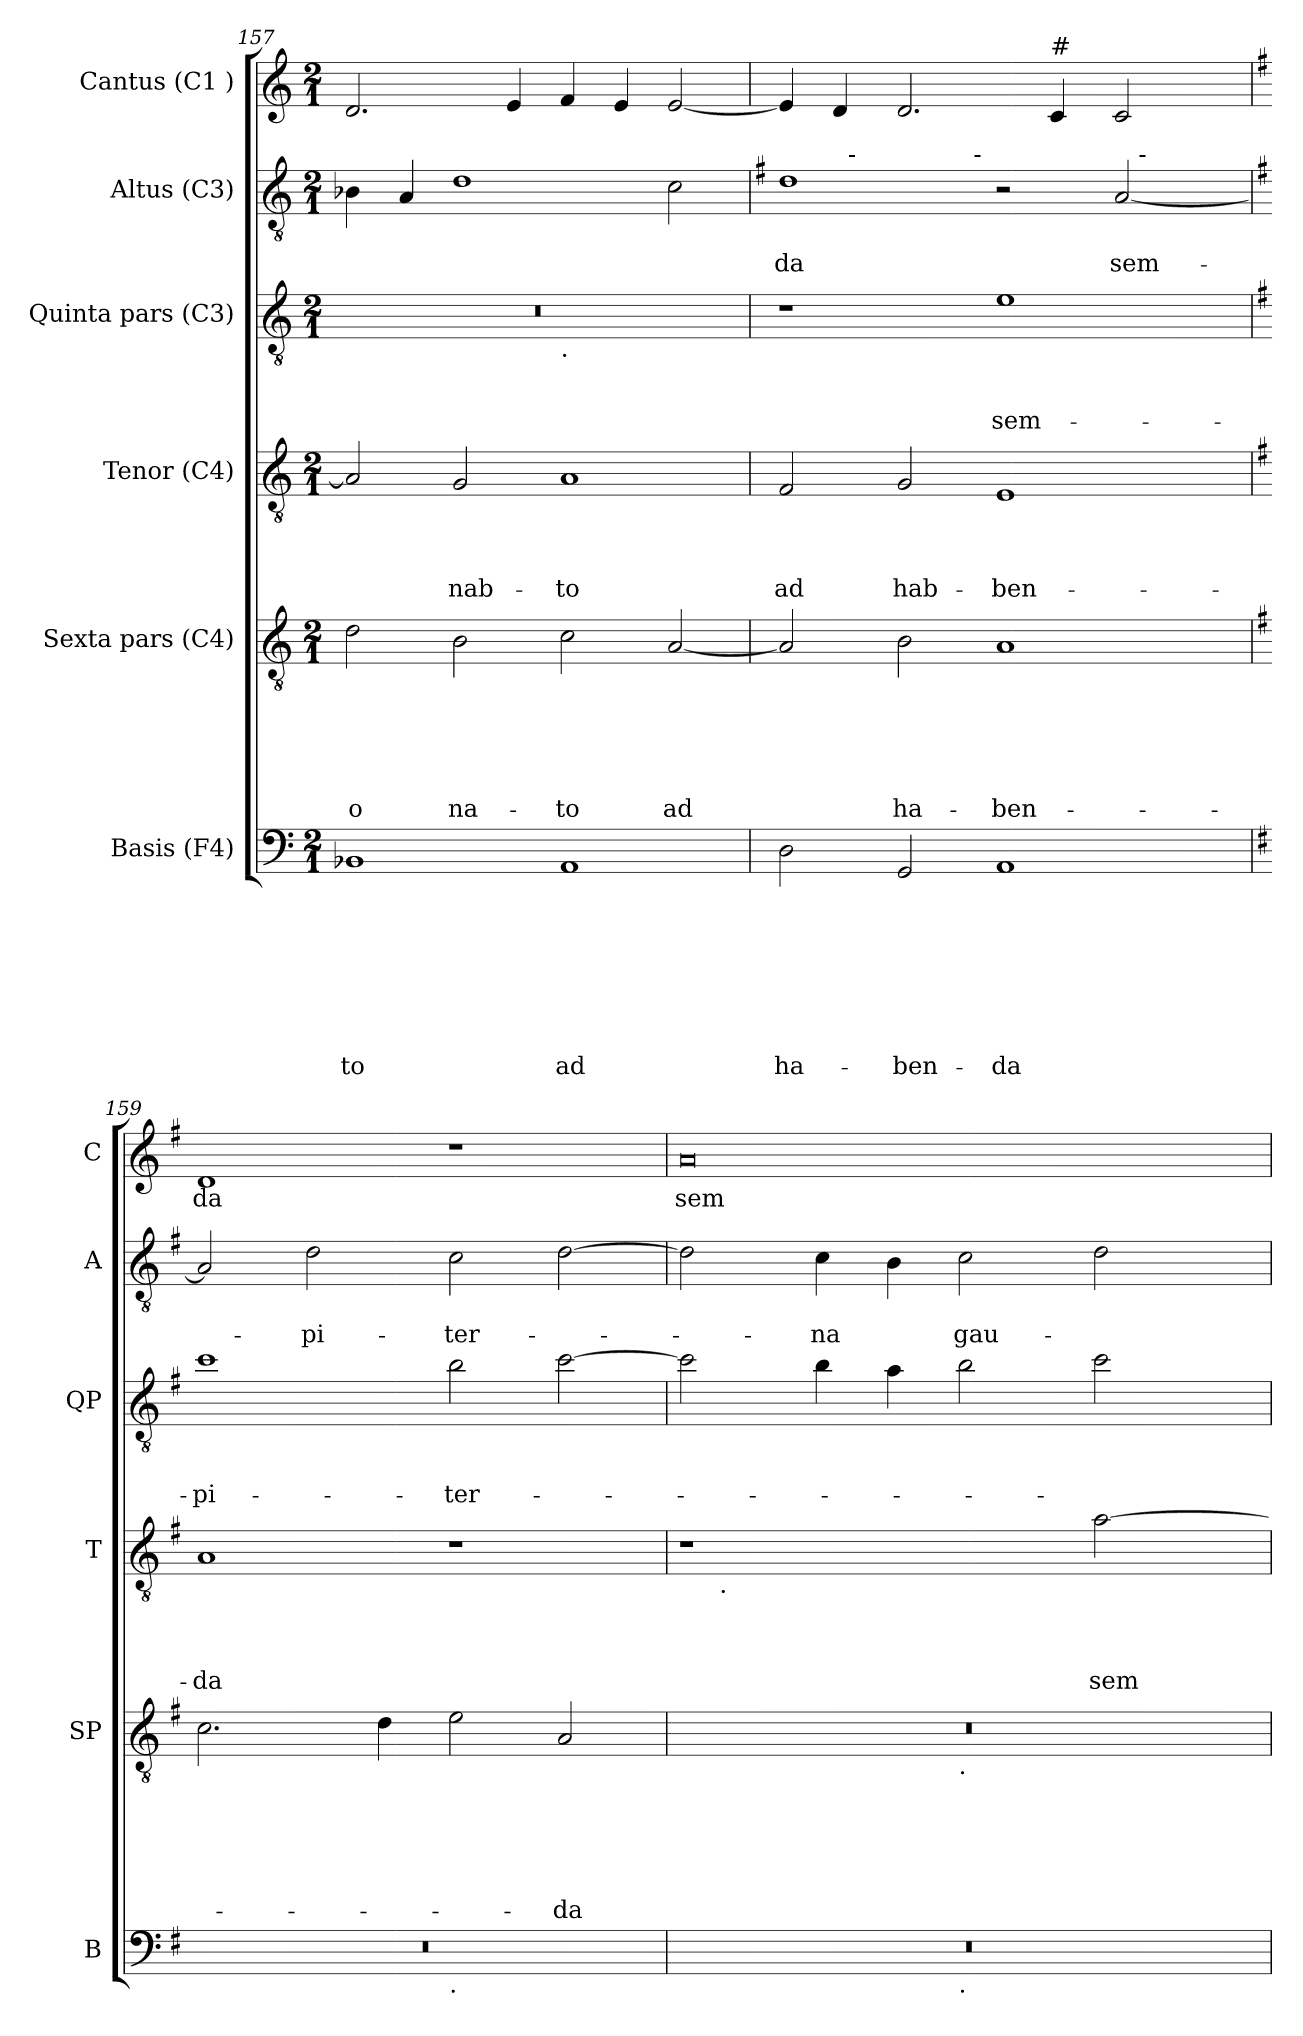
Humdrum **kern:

**kern	**text	**text	**text	**text	**text	**text	**text	**text	**kern	**text	**text	**text	**text	**text	**text	**kern	**text	**text	**text	**text	**kern	**text	**text	**text	**kern	**text	**text	**kern	**text
*part6	*part6	*part6	*part6	*part6	*part6	*part6	*part6	*part6	*part5	*part5	*part5	*part5	*part5	*part5	*part5	*part4	*part4	*part4	*part4	*part4	*part3	*part3	*part3	*part3	*part2	*part2	*part2	*part1	*part1
*staff6	*staff6	*staff6	*staff6	*staff6	*staff6	*staff6	*staff6	*staff6	*staff5	*staff5	*staff5	*staff5	*staff5	*staff5	*staff5	*staff4	*staff4	*staff4	*staff4	*staff4	*staff3	*staff3	*staff3	*staff3	*staff2	*staff2	*staff2	*staff1	*staff1
*I"Basis (F4)	*	*	*	*	*	*	*	*	*I"Sexta pars (C4)	*	*	*	*	*	*	*I"Tenor (C4)	*	*	*	*	*I"Quinta pars (C3)	*	*	*	*I"Altus (C3)	*	*	*I"Cantus (C1 )	*
*I'B	*	*	*	*	*	*	*	*	*I'SP	*	*	*	*	*	*	*I'T	*	*	*	*	*I'QP	*	*	*	*I'A	*	*	*I'C	*
*clefF4	*	*	*	*	*	*	*	*	*clefGv2	*	*	*	*	*	*	*clefGv2	*	*	*	*	*clefGv2	*	*	*	*clefGv2	*	*	*clefG2	*
*k[]	*	*	*	*	*	*	*	*	*k[]	*	*	*	*	*	*	*k[]	*	*	*	*	*k[]	*	*	*	*k[]	*	*	*k[]	*
*C:	*	*	*	*	*	*	*	*	*C:	*	*	*	*	*	*	*C:	*	*	*	*	*C:	*	*	*	*C:	*	*	*C:	*
*M2/1	*	*	*	*	*	*	*	*	*M2/1	*	*	*	*	*	*	*M2/1	*	*	*	*	*M2/1	*	*	*	*M2/1	*	*	*M2/1	*
=157	=157	=157	=157	=157	=157	=157	=157	=157	=157	=157	=157	=157	=157	=157	=157	=157	=157	=157	=157	=157	=157	=157	=157	=157	=157	=157	=157	=157	=157
!	!	!	!	!	!	!	!	!LO:LY:b	!	!	!	!	!	!	!LO:LY:b	!	!	!	!	!	!	!	!	!	!	!	!	!	!
*	*	*	*	*	*	*	*	*	*	*	*	*	*	*	*	*	*	*	*	*	*^	*	*	*	*	*	*	*	*
1BB-X	.	.	.	.	.	.	.	-to	2d\	.	.	.	.	.	-o	2A/]	.	.	.	.	0r	1ryy	.	.	.	4B-X\	.	.	2.d/	.
.	.	.	.	.	.	.	.	.	.	.	.	.	.	.	.	.	.	.	.	.	.	.	.	.	.	4A/	.	.	.	.
!	!	!	!	!	!	!	!	!	!	!	!	!	!	!	!LO:LY:b	!	!	!	!	!LO:LY:b	!	!	!	!	!	!	!	!	!	!
.	.	.	.	.	.	.	.	.	2B\	.	.	.	.	.	na-	2G/	.	.	.	nab-	.	.	.	.	.	1d	.	.	.	.
.	.	.	.	.	.	.	.	.	.	.	.	.	.	.	.	.	.	.	.	.	.	.	.	.	.	.	.	.	4e/	.
!	!	!	!	!	!	!	!	!	!	!	!	!	!	!	!	!	!	!	!	!	!	!LO:TX:b:t=.	!	!	!	!	!	!	!	!
!	!	!	!	!	!	!	!	!LO:LY:b	!	!	!	!	!	!	!LO:LY:b	!	!	!	!	!LO:LY:b	!	!	!	!	!	!	!	!	!	!
1AA	.	.	.	.	.	.	.	ad	2c\	.	.	.	.	.	-to	1A	.	.	.	-to	.	1ryy	.	.	.	.	.	.	4f/	.
.	.	.	.	.	.	.	.	.	.	.	.	.	.	.	.	.	.	.	.	.	.	.	.	.	.	.	.	.	4e/	.
!	!	!	!	!	!	!	!	!	!	!	!	!	!	!	!LO:LY:b	!	!	!	!	!	!	!	!	!	!	!	!	!	!	!
.	.	.	.	.	.	.	.	.	[<2A/	.	.	.	.	.	ad	.	.	.	.	.	.	.	.	.	.	2c\	.	.	[<2e/	.
*	*	*	*	*	*	*	*	*	*	*	*	*	*	*	*	*	*	*	*	*	*v	*v	*	*	*	*	*	*	*	*
!!LO:LB:g=z
=158	=158	=158	=158	=158	=158	=158	=158	=158	=158	=158	=158	=158	=158	=158	=158	=158	=158	=158	=158	=158	=158	=158	=158	=158	=158	=158	=158	=158	=158
*	*	*	*	*	*	*	*	*	*	*	*	*	*	*	*	*	*	*	*	*	*	*	*	*	*k[f#]	*	*	*	*
*	*	*	*	*	*	*	*	*	*	*	*	*	*	*	*	*	*	*	*	*	*	*	*	*	*G:	*	*	*	*
*	*	*	*	*	*	*	*	*	*	*	*	*	*	*	*	*	*	*	*	*	*^	*	*	*	*	*	*	*	*
!	!	!	!	!	!	!	!	!LO:LY:b	!	!	!	!	!	!	!	!	!	!	!	!LO:LY:b	!	!	!	!	!	!	!	!LO:LY:b	!	!
*	*	*	*	*	*	*	*	*	*	*	*	*	*	*	*	*	*	*	*	*	*	*	*	*	*	*^	*	*	*	*
*	*	*	*	*	*	*	*	*	*	*	*	*	*	*	*	*	*	*	*	*	*	*	*	*	*	*	*^	*	*	*	*
*	*	*	*	*	*	*	*	*	*	*	*	*	*	*	*	*	*	*	*	*	*v	*v	*	*	*	*	*	*^	*	*	*	*
2D\	.	.	.	.	.	.	.	ha-	2A/]	.	.	.	.	.	.	2F/	.	.	.	ad	1r	.	.	.	1d	4ryy	2...ryy	1ryy	.	-da	4e/]	.
.	.	.	.	.	.	.	.	.	.	.	.	.	.	.	.	.	.	.	.	.	.	.	.	.	.	32ryy	.	.	.	.	4d/	.
!	!	!	!	!	!	!	!	!	!	!	!	!	!	!	!	!	!	!	!	!	!	!	!	!	!	!LO:TX:a:t=-	!	!	!	!	!	!
.	.	.	.	.	.	.	.	.	.	.	.	.	.	.	.	.	.	.	.	.	.	.	.	.	.	1ryy	.	.	.	.	.	.
!	!	!	!	!	!	!	!	!LO:LY:b	!	!	!	!	!	!	!LO:LY:b	!	!	!	!	!LO:LY:b	!	!	!	!	!	!	!	!	!	!	!	!
2GG/	.	.	.	.	.	.	.	-ben-	2B\	.	.	.	.	.	ha-	2G/	.	.	.	hab-	.	.	.	.	.	.	.	.	.	.	2.d/	.
!	!	!	!	!	!	!	!	!	!	!	!	!	!	!	!	!	!	!	!	!	!	!	!	!	!	!	!LO:TX:a:t=-	!	!	!	!	!
.	.	.	.	.	.	.	.	.	.	.	.	.	.	.	.	.	.	.	.	.	.	.	.	.	.	.	1ryy	.	.	.	.	.
!	!	!	!	!	!	!	!	!LO:LY:b	!	!	!	!	!	!	!LO:LY:b	!	!	!	!	!LO:LY:b	!	!	!	!LO:LY:b	!	!	!	!	!	!	!	!
1AA	.	.	.	.	.	.	.	-da	1A	.	.	.	.	.	-ben-	1E	.	.	.	-ben-	1e	.	.	sem-	2r	.	.	2ryy	.	.	.	.
!	!	!	!	!	!	!	!	!	!	!	!	!	!	!	!	!	!	!	!	!	!	!	!	!	!	!	!	!	!	!	!LO:TX:a:t=#	!
.	.	.	.	.	.	.	.	.	.	.	.	.	.	.	.	.	.	.	.	.	.	.	.	.	.	.	.	.	.	.	4c/	.
.	.	.	.	.	.	.	.	.	.	.	.	.	.	.	.	.	.	.	.	.	.	.	.	.	.	2ryy	.	.	.	.	.	.
!	!	!	!	!	!	!	!	!	!	!	!	!	!	!	!	!	!	!	!	!	!	!	!	!	!	!	!	!	!	!LO:LY:b	!	!
.	.	.	.	.	.	.	.	.	.	.	.	.	.	.	.	.	.	.	.	.	.	.	.	.	[<2A/	.	.	16ryy	.	sem-	2c/	.
!	!	!	!	!	!	!	!	!	!	!	!	!	!	!	!	!	!	!	!	!	!	!	!	!	!	!	!	!LO:TX:a:t=-	!	!	!	!
.	.	.	.	.	.	.	.	.	.	.	.	.	.	.	.	.	.	.	.	.	.	.	.	.	.	.	.	4..ryy	.	.	.	.
.	.	.	.	.	.	.	.	.	.	.	.	.	.	.	.	.	.	.	.	.	.	.	.	.	.	8..ryy	.	.	.	.	.	.
.	.	.	.	.	.	.	.	.	.	.	.	.	.	.	.	.	.	.	.	.	.	.	.	.	.	.	16ryy	.	.	.	.	.
*	*	*	*	*	*	*	*	*	*	*	*	*	*	*	*	*	*	*	*	*	*	*	*	*	*v	*v	*v	*v	*	*	*	*
=159	=159	=159	=159	=159	=159	=159	=159	=159	=159	=159	=159	=159	=159	=159	=159	=159	=159	=159	=159	=159	=159	=159	=159	=159	=159	=159	=159	=159	=159
*k[f#]	*	*	*	*	*	*	*	*	*k[f#]	*	*	*	*	*	*	*k[f#]	*	*	*	*	*k[f#]	*	*	*	*	*	*	*k[f#]	*
*G:	*	*	*	*	*	*	*	*	*G:	*	*	*	*	*	*	*G:	*	*	*	*	*G:	*	*	*	*	*	*	*G:	*
*	*	*	*	*	*	*	*	*	*	*	*	*	*	*	*	*	*	*	*	*	*	*	*	*	*^	*	*	*	*
*	*	*	*	*	*	*	*	*	*	*	*	*	*	*	*	*	*	*	*	*	*	*	*	*	*	*^	*	*	*	*
*	*	*	*	*	*	*	*	*	*	*	*	*	*	*	*	*	*	*	*	*	*	*	*	*	*	*	*^	*	*	*	*
!	!	!	!	!	!	!	!	!	!	!	!	!	!	!	!	!	!	!	!	!LO:LY:b	!	!	!	!LO:LY:b	!	!	!	!	!	!	!	!LO:LY:b
*^	*	*	*	*	*	*	*	*	*	*	*	*	*	*	*	*	*	*	*	*	*	*	*	*	*v	*v	*v	*v	*	*	*	*
0r	1ryy	.	.	.	.	.	.	.	.	2.c\	.	.	.	.	.	.	1A	.	.	.	-da	1cc	.	.	-pi-	2A/]	.	.	1d	-da
!	!	!	!	!	!	!	!	!	!	!	!	!	!	!	!	!	!	!	!	!	!	!	!	!	!	!	!	!LO:LY:b	!	!
.	.	.	.	.	.	.	.	.	.	.	.	.	.	.	.	.	.	.	.	.	.	.	.	.	.	2d\	.	-pi-	.	.
.	.	.	.	.	.	.	.	.	.	4d\	.	.	.	.	.	.	.	.	.	.	.	.	.	.	.	.	.	.	.	.
!	!LO:TX:b:t=.	!	!	!	!	!	!	!	!	!	!	!	!	!	!	!	!	!	!	!	!	!	!	!	!	!	!	!	!	!
!	!	!	!	!	!	!	!	!	!	!	!	!	!	!	!	!	!	!	!	!	!	!	!	!	!LO:LY:b	!	!	!LO:LY:b	!	!
.	1ryy	.	.	.	.	.	.	.	.	2e\	.	.	.	.	.	.	1r	.	.	.	.	2b\	.	.	-ter-	2c\	.	-ter-	1r	.
!	!	!	!	!	!	!	!	!	!	!	!	!	!	!	!	!LO:LY:b	!	!	!	!	!	!	!	!	!	!	!	!	!	!
.	.	.	.	.	.	.	.	.	.	2A/	.	.	.	.	.	-da	.	.	.	.	.	[>2cc\	.	.	.	[>2d\	.	.	.	.
=160	=160	=160	=160	=160	=160	=160	=160	=160	=160	=160	=160	=160	=160	=160	=160	=160	=160	=160	=160	=160	=160	=160	=160	=160	=160	=160	=160	=160	=160	=160
!	!	!	!	!	!	!	!	!	!	!	!	!	!	!	!	!	!	!	!	!	!	!	!	!	!	!	!	!	!	!LO:LY:b
*	*	*	*	*	*	*	*	*	*	*^	*	*	*	*	*	*	*^	*	*	*	*	*	*	*	*	*	*	*	*	*
0r	1ryy	.	.	.	.	.	.	.	.	0r	1ryy	.	.	.	.	.	.	1r	16.ryy	.	.	.	.	2cc\]	.	.	.	2d\]	.	.	0a	sem-
!	!	!	!	!	!	!	!	!	!	!	!	!	!	!	!	!	!	!	!LO:TX:b:t=.	!	!	!	!	!	!	!	!	!	!	!	!	!
.	.	.	.	.	.	.	.	.	.	.	.	.	.	.	.	.	.	.	1ryy	.	.	.	.	.	.	.	.	.	.	.	.	.
!	!	!	!	!	!	!	!	!	!	!	!	!	!	!	!	!	!	!	!	!	!	!	!	!	!	!	!	!	!	!LO:LY:b	!	!
.	.	.	.	.	.	.	.	.	.	.	.	.	.	.	.	.	.	.	.	.	.	.	.	4b\	.	.	.	4c\	.	-na	.	.
.	.	.	.	.	.	.	.	.	.	.	.	.	.	.	.	.	.	.	.	.	.	.	.	4a\	.	.	.	4B\	.	.	.	.
!	!	!	!	!	!	!	!	!	!	!	!LO:TX:b:t=.	!	!	!	!	!	!	!	!	!	!	!	!	!	!	!	!	!	!	!	!	!
!	!LO:TX:b:t=.	!	!	!	!	!	!	!	!	!	!	!	!	!	!	!	!	!	!	!	!	!	!	!	!	!	!	!	!	!	!	!
!	!	!	!	!	!	!	!	!	!	!	!	!	!	!	!	!	!	!	!	!	!	!	!	!	!	!	!	!	!	!LO:LY:b	!	!
.	1ryy	.	.	.	.	.	.	.	.	.	1ryy	.	.	.	.	.	.	2ryy	.	.	.	.	.	2b\	.	.	.	2c\	.	gau-	.	.
.	.	.	.	.	.	.	.	.	.	.	.	.	.	.	.	.	.	.	2ryy	.	.	.	.	.	.	.	.	.	.	.	.	.
!	!	!	!	!	!	!	!	!	!	!	!	!	!	!	!	!	!	!	!	!	!	!	!LO:LY:b	!	!	!	!	!	!	!	!	!
.	.	.	.	.	.	.	.	.	.	.	.	.	.	.	.	.	.	[>2a\	.	.	.	.	sem-	2cc\	.	.	.	2d\	.	.	.	.
.	.	.	.	.	.	.	.	.	.	.	.	.	.	.	.	.	.	.	4ryy	.	.	.	.	.	.	.	.	.	.	.	.	.
.	.	.	.	.	.	.	.	.	.	.	.	.	.	.	.	.	.	.	8ryy	.	.	.	.	.	.	.	.	.	.	.	.	.
.	.	.	.	.	.	.	.	.	.	.	.	.	.	.	.	.	.	.	32ryy	.	.	.	.	.	.	.	.	.	.	.	.	.
*v	*v	*	*	*	*	*	*	*	*	*	*	*	*	*	*	*	*	*v	*v	*	*	*	*	*	*	*	*	*	*	*	*	*
*	*	*	*	*	*	*	*	*	*v	*v	*	*	*	*	*	*	*	*	*	*	*	*	*	*	*	*	*	*	*	*
=	=	=	=	=	=	=	=	=	=	=	=	=	=	=	=	=	=	=	=	=	=	=	=	=	=	=	=	=	=
*-	*-	*-	*-	*-	*-	*-	*-	*-	*-	*-	*-	*-	*-	*-	*-	*-	*-	*-	*-	*-	*-	*-	*-	*-	*-	*-	*-	*-	*-
